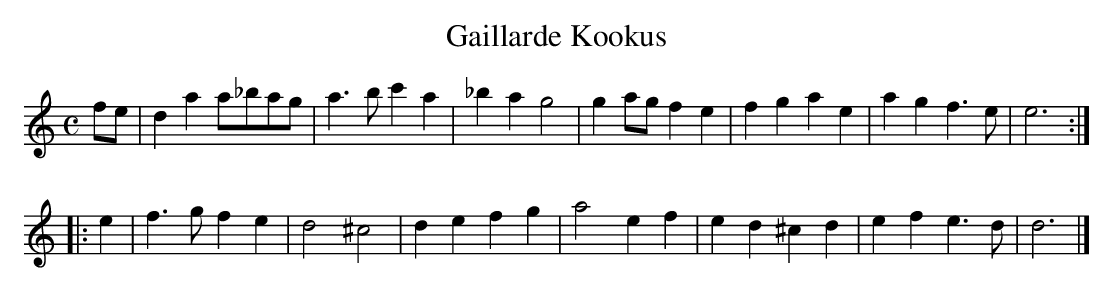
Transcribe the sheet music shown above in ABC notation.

X:1
T:Gaillarde Kookus
M:C
K:Ddor
fe|d2a2a_bag|a3bc'2a2|_b2a2g4|g2agf2e2|f2g2a2e2|a2g2f3e|e6:|
|:e2|f3gf2e2|d4^c4|d2e2f2g2|a4e2f2|e2d2^c2d2|e2f2e3d|d6|]
